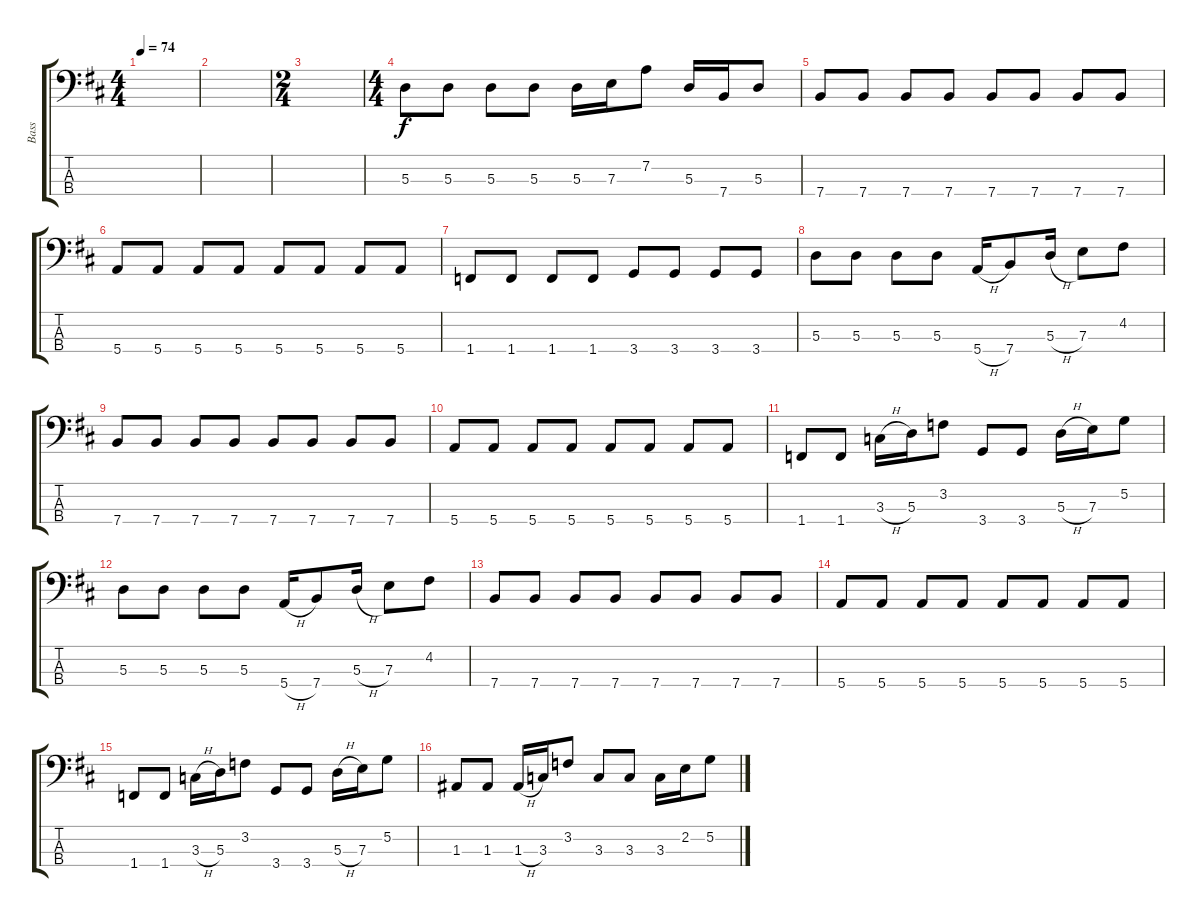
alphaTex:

\track ("Bass" "Bass") {instrument electricbassfinger}
\staff {score tabs}
\tuning (G2 D2 A1 E1) {hide}
\ts (4 4)
\tempo 74
\clef f4
\ks d
|
|
\ts (2 4)
|
\ts (4 4)
5.3.8 5.3.8 5.3.8 5.3.8 5.3.16 7.3.16 7.2.8 5.3.16 7.4.16 5.3.8 |
7.4.8 7.4.8 7.4.8 7.4.8 7.4.8 7.4.8 7.4.8 7.4.8 |
5.4.8 5.4.8 5.4.8 5.4.8 5.4.8 5.4.8 5.4.8 5.4.8 |
1.4.8 1.4.8 1.4.8 1.4.8 3.4.8 3.4.8 3.4.8 3.4.8 |
5.3.8 5.3.8 5.3.8 5.3.8 5.4{h}.16 7.4.8 5.3{h}.16 7.3.8 4.2.8 |
7.4.8 7.4.8 7.4.8 7.4.8 7.4.8 7.4.8 7.4.8 7.4.8 |
5.4.8 5.4.8 5.4.8 5.4.8 5.4.8 5.4.8 5.4.8 5.4.8 |
1.4.8 1.4.8 3.3{h}.16 5.3.16 3.2.8 3.4.8 3.4.8 5.3{h}.16 7.3.16 5.2.8 |
5.3.8 5.3.8 5.3.8 5.3.8 5.4{h}.16 7.4.8 5.3{h}.16 7.3.8 4.2.8 |
7.4.8 7.4.8 7.4.8 7.4.8 7.4.8 7.4.8 7.4.8 7.4.8 |
5.4.8 5.4.8 5.4.8 5.4.8 5.4.8 5.4.8 5.4.8 5.4.8 |
1.4.8 1.4.8 3.3{h}.16 5.3.16 3.2.8 3.4.8 3.4.8 5.3{h}.16 7.3.16 5.2.8 |
1.3.8 1.3.8 1.3{h}.16 3.3.16 3.2.8 3.3.8 3.3.8 3.3.16 2.2.16 5.2.8
